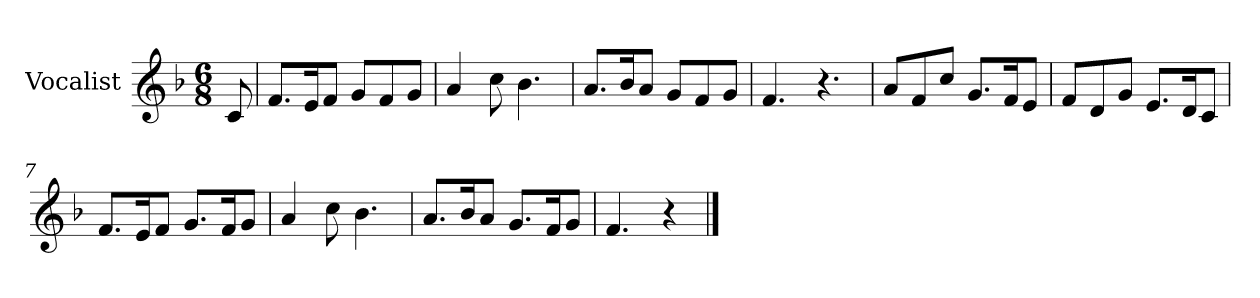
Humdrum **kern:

**kern
*part1
*staff1
*I"Vocalist
*k[b-]
*F:
*M6/8
=
8c
=1
8.fL
16eK
8fJ
8gL
8f
8gJ
=2
4a
8cc
4.b-
=3
8.aL
16b-K
8aJ
8gL
8f
8gJ
=4
4.f
4.r
=5
8aL
8f
8ccJ
8.gL
16fK
8eJ
=6
8fL
8d
8gJ
8.eL
16dK
8cJ
=7
8.fL
16eK
8fJ
8.gL
16fK
8gJ
=8
4a
8cc
4.b-
=9
8.aL
16b-K
8aJ
8.gL
16fK
8gJ
=10
4.f
4r
==
*-
